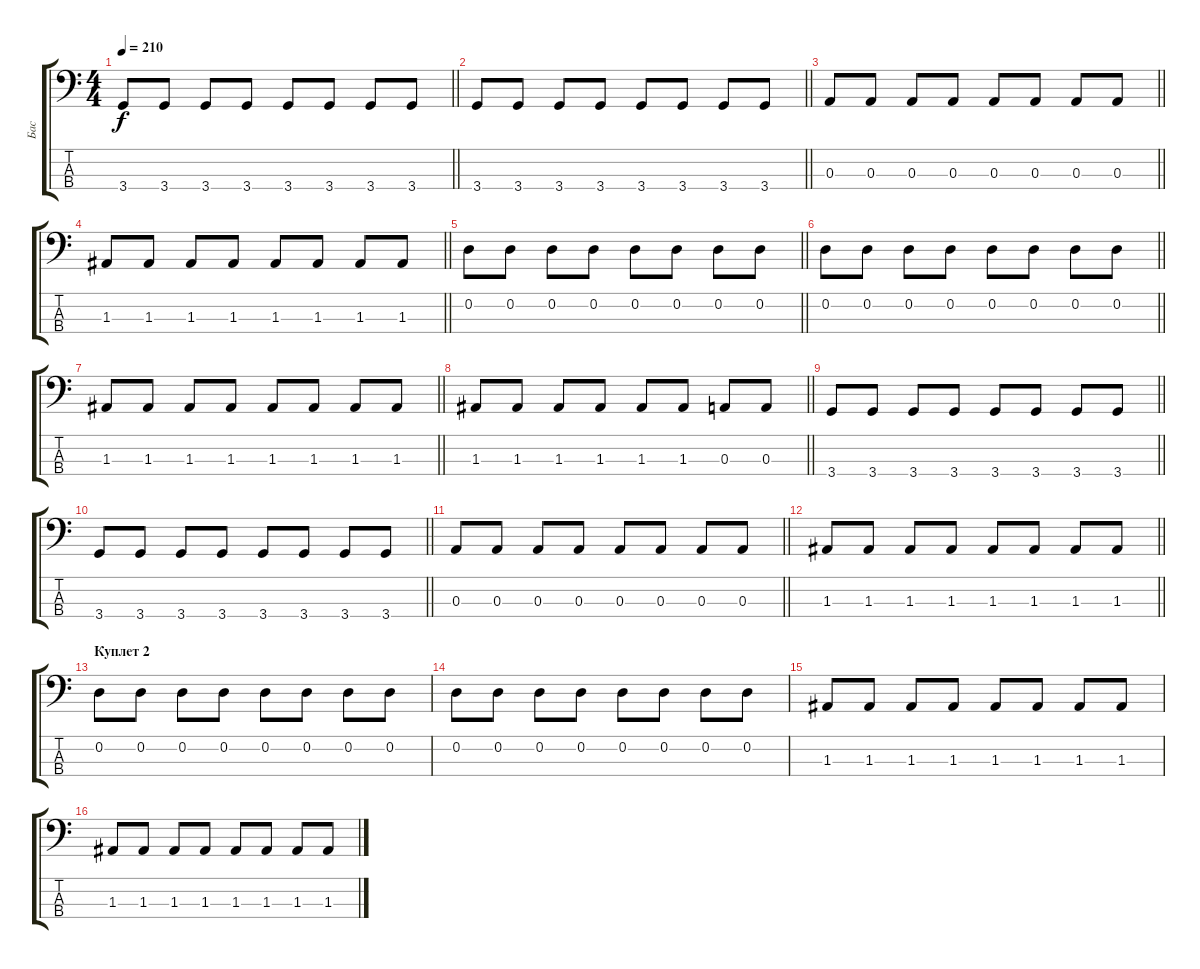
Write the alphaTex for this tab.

\track ("Бас" "Бас") {instrument electricbassfinger}
\staff {score tabs}
\tuning (G2 D2 A1 E1) {hide}
\ts (4 4)
\tempo 210
\clef f4
\barLineRight lightlight
\ks c
3.4.8{dy f} 3.4.8 3.4.8 3.4.8 3.4.8 3.4.8 3.4.8 3.4.8 |
\barLineRight lightlight
3.4.8 3.4.8 3.4.8 3.4.8 3.4.8 3.4.8 3.4.8 3.4.8 |
\barLineRight lightlight
0.3.8 0.3.8 0.3.8 0.3.8 0.3.8 0.3.8 0.3.8 0.3.8 |
\barLineRight lightlight
1.3.8 1.3.8 1.3.8 1.3.8 1.3.8 1.3.8 1.3.8 1.3.8 |
\barLineRight lightlight
0.2.8 0.2.8 0.2.8 0.2.8 0.2.8 0.2.8 0.2.8 0.2.8 |
\barLineRight lightlight
0.2.8 0.2.8 0.2.8 0.2.8 0.2.8 0.2.8 0.2.8 0.2.8 |
\barLineRight lightlight
1.3.8 1.3.8 1.3.8 1.3.8 1.3.8 1.3.8 1.3.8 1.3.8 |
\barLineRight lightlight
1.3.8 1.3.8 1.3.8 1.3.8 1.3.8 1.3.8 0.3.8 0.3.8 |
\barLineRight lightlight
3.4.8 3.4.8 3.4.8 3.4.8 3.4.8 3.4.8 3.4.8 3.4.8 |
\barLineRight lightlight
3.4.8 3.4.8 3.4.8 3.4.8 3.4.8 3.4.8 3.4.8 3.4.8 |
\barLineRight lightlight
0.3.8 0.3.8 0.3.8 0.3.8 0.3.8 0.3.8 0.3.8 0.3.8 |
\barLineRight lightlight
1.3.8 1.3.8 1.3.8 1.3.8 1.3.8 1.3.8 1.3.8 1.3.8 |
\section ("" "Куплет 2")
0.2.8 0.2.8 0.2.8 0.2.8 0.2.8 0.2.8 0.2.8 0.2.8 |
0.2.8 0.2.8 0.2.8 0.2.8 0.2.8 0.2.8 0.2.8 0.2.8 |
1.3.8 1.3.8 1.3.8 1.3.8 1.3.8 1.3.8 1.3.8 1.3.8 |
1.3.8 1.3.8 1.3.8 1.3.8 1.3.8 1.3.8 1.3.8 1.3.8
